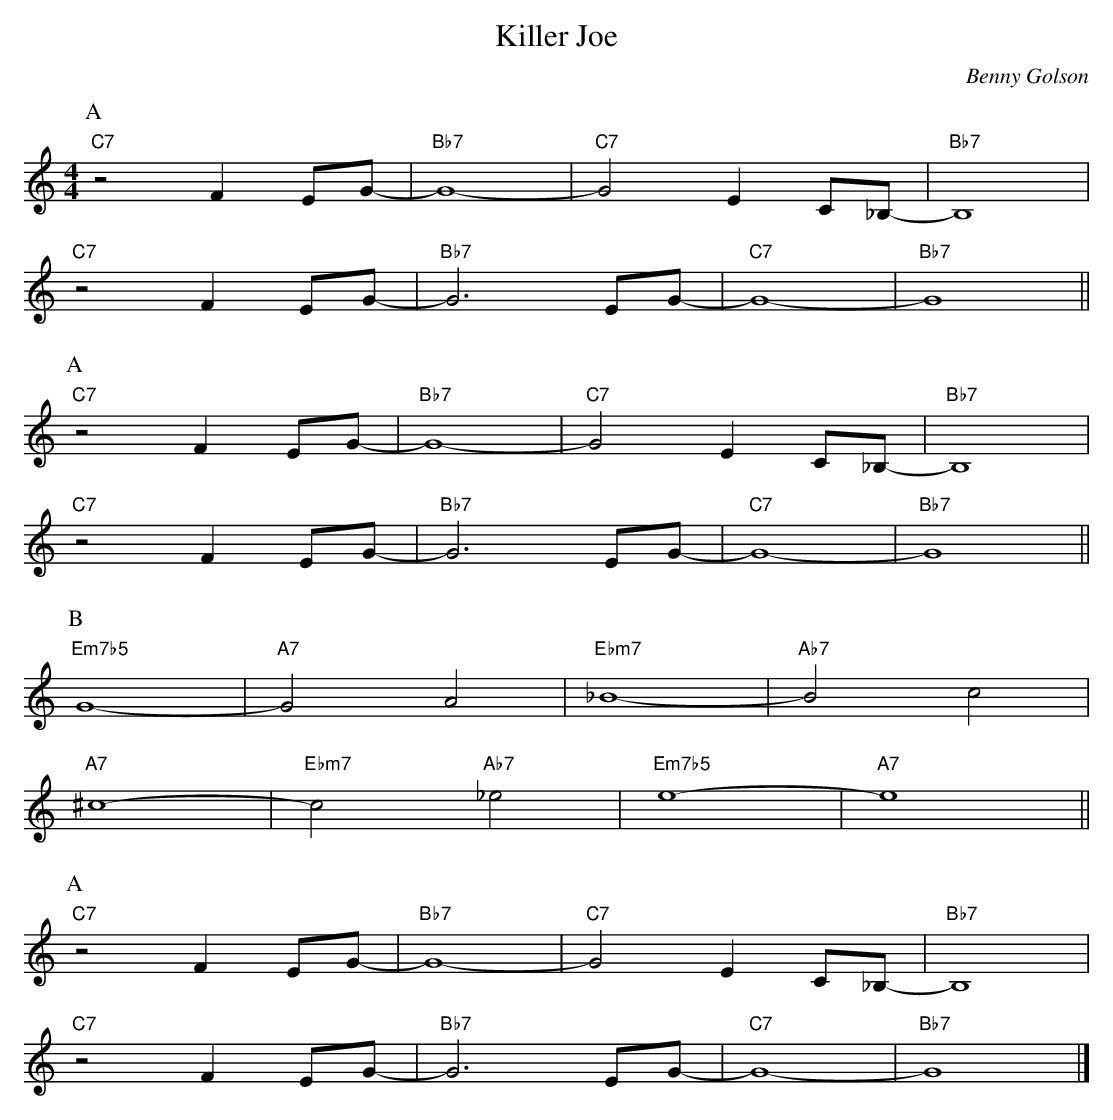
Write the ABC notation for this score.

X:1
T:Killer Joe
C:Benny Golson
M:4/4
L:1/4
K:C
P:A
"C7"z2 FE/G/- | "Bb7"G4- | "C7"G2EC/_B,/- | "Bb7"B,4 |
"C7"z2 FE/G/- | "Bb7"G3E/G/- | "C7"G4- | "Bb7"G4 ||
P:A
"C7"z2 FE/G/- | "Bb7"G4- | "C7"G2EC/_B,/- | "Bb7"B,4 |
"C7"z2 FE/G/- | "Bb7"G3E/G/- | "C7"G4- | "Bb7"G4 ||
P:B
"Em7b5"G4- | "A7"G2A2 | "Ebm7"_B4- | "Ab7"B2c2 |
"A7"^c4- | "Ebm7"c2"Ab7"_e2 | "Em7b5"e4- | "A7"e4 ||
P:A
"C7"z2 FE/G/- | "Bb7"G4- | "C7"G2EC/_B,/- | "Bb7"B,4 |
"C7"z2 FE/G/- | "Bb7"G3E/G/- | "C7"G4- | "Bb7"G4 |]
